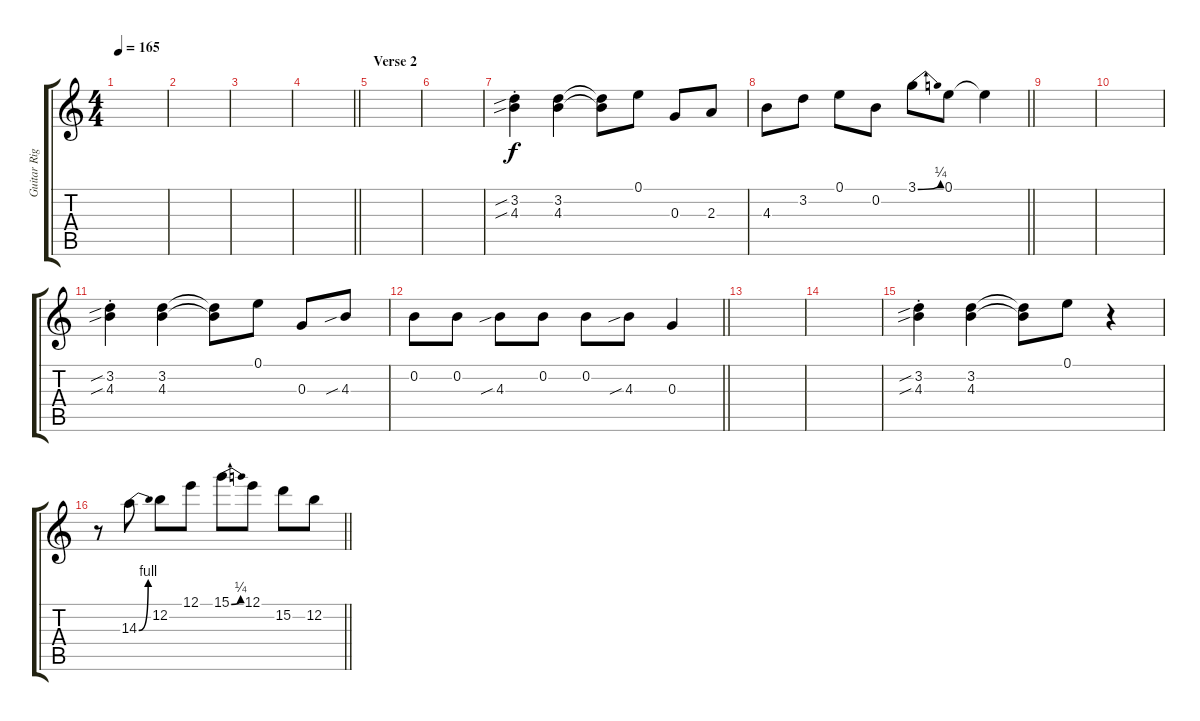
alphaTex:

\track ("Guitar Right" "Guitar Rig") {instrument overdrivenguitar}
\staff {score tabs}
\tuning (E4 B3 G3 D3 A2 E2) {hide}
\ts (4 4)
\tempo 165
\clef g2
\ks c
|
|
|
\barLineRight lightlight
|
\section ("" "Verse 2")
|
|
(3.2{sib st} 4.3{sib st}).4 (3.2 4.3).4 (3.2{t} 4.3{t}).8 0.1.8 0.3.8 2.3.8 |
\barLineRight lightlight
4.3.8 3.2.8 0.1.8 0.2.8 3.1{be (bend 0 0 60 1)}.8 0.1.8 0.1{t}.4 |
|
|
(3.2{sib st} 4.3{sib st}).4 (3.2 4.3).4 (3.2{t} 4.3{t}).8 0.1.8 0.3.8 4.3{sib}.8 |
\barLineRight lightlight
0.2.8 0.2.8 4.3{sib}.8 0.2.8 0.2.8 4.3{sib}.8 0.3.4 |
|
|
(3.2{sib st} 4.3{sib st}).4 (3.2 4.3).4 (3.2{t} 4.3{t}).8 0.1.8 r.4 |
\barLineRight lightlight
r.8 14.3{be (bend 0 0 60 4)}.8 12.2.8 12.1.8 15.1{be (bend 0 0 60 1)}.8 12.1.8 15.2.8 12.2.8
